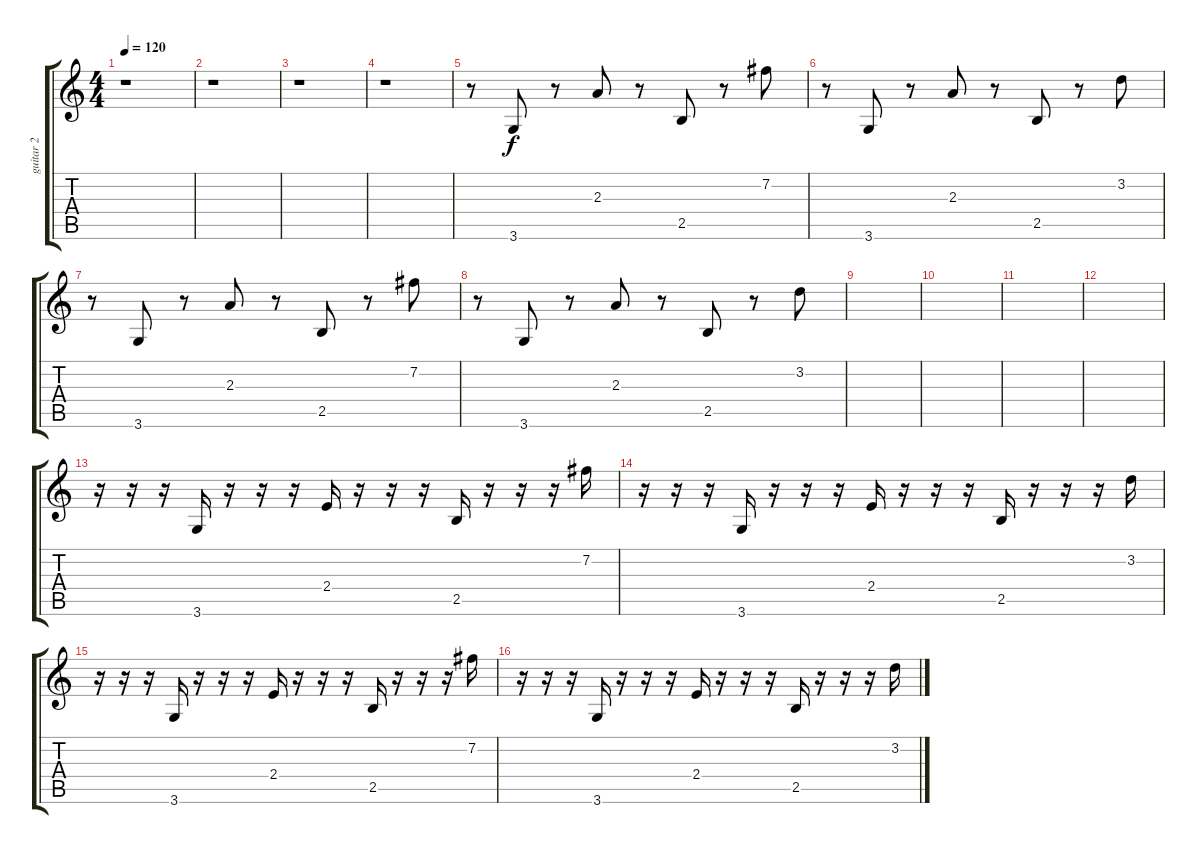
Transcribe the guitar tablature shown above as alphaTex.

\track ("guitar 2" "guitar 2") {instrument acousticguitarnylon}
\staff {score tabs}
\tuning (E4 B3 G3 D3 A2 E2) {hide}
\ts (4 4)
\tempo 120
\clef g2
\ks c
r.1{dy f instrument acousticguitarnylon} |
r.1 |
r.1 |
r.1 |
r.8 3.6.8 r.8 2.3.8 r.8 2.5.8 r.8 7.2.8 |
r.8 3.6.8 r.8 2.3.8 r.8 2.5.8 r.8 3.2.8 |
r.8 3.6.8 r.8 2.3.8 r.8 2.5.8 r.8 7.2.8 |
r.8 3.6.8 r.8 2.3.8 r.8 2.5.8 r.8 3.2.8 |
|
|
|
|
r.16 r.16 r.16 3.6.16 r.16 r.16 r.16 2.4.16 r.16 r.16 r.16 2.5.16 r.16 r.16 r.16 7.2.16 |
r.16 r.16 r.16 3.6.16 r.16 r.16 r.16 2.4.16 r.16 r.16 r.16 2.5.16 r.16 r.16 r.16 3.2.16 |
r.16 r.16 r.16 3.6.16 r.16 r.16 r.16 2.4.16 r.16 r.16 r.16 2.5.16 r.16 r.16 r.16 7.2.16 |
r.16 r.16 r.16 3.6.16 r.16 r.16 r.16 2.4.16 r.16 r.16 r.16 2.5.16 r.16 r.16 r.16 3.2.16
